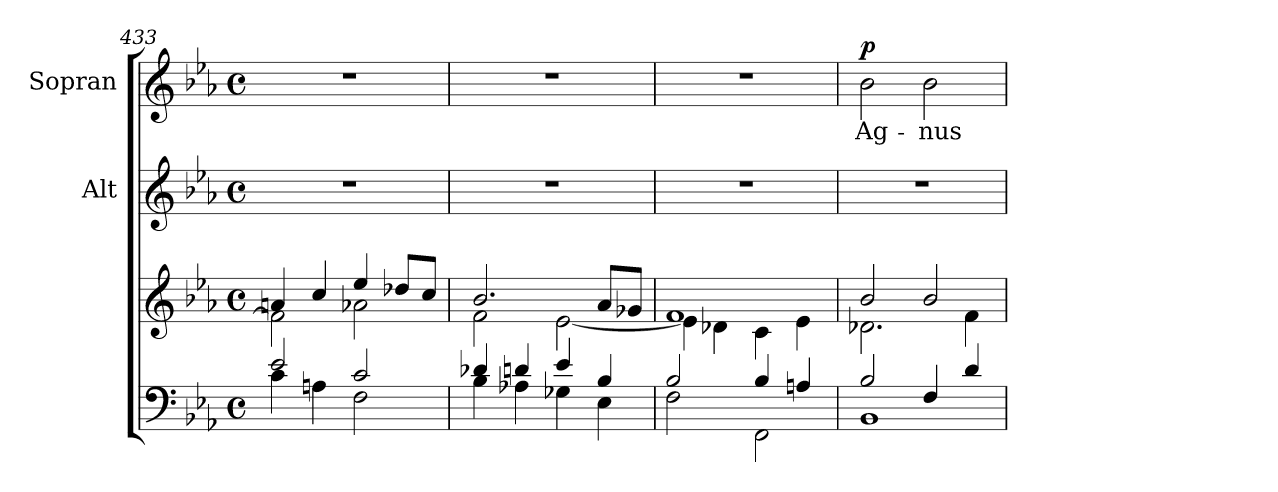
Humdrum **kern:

**kern	**kern	**kern	**kern	**text	**dynam
*part3	*part3	*part2	*part1	*part1	*part1
*staff4	*staff3	*staff2	*staff1	*staff1	*staff1
*	*	*I"Alt	*I"Sopran	*	*
*	*	*I'A.	*I'S.	*	*
!!LO:PB:g=z
*clefF4	*clefG2	*clefG2	*clefG2	*	*
*k[b-e-a-]	*k[b-e-a-]	*k[b-e-a-]	*k[b-e-a-]	*	*
*E-:	*E-:	*E-:	*E-:	*	*
*M4/4	*M4/4	*M4/4	*M4/4	*	*
*met(c)	*met(c)	*met(c)	*met(c)	*	*
=433	=433	=433	=433	=433	=433
*^	*^	*	*	*	*
2e-/	4c\	4an/	2f\]	1r	1r	.	.
.	4An\	4cc/	.	.	.	.	.
2c/	2F\	4ee-/	2a-\	.	.	.	.
.	.	8dd-X/L	.	.	.	.	.
.	.	8cc/J	.	.	.	.	.
=434	=434	=434	=434	=434	=434	=434	=434
4d-X/	4B-\	2.b-/	2f\	1r	1r	.	.
4dn/	4A-X\	.	.	.	.	.	.
4e-/	4G-X\	.	[<2e-\	.	.	.	.
4B-/	4E-\	8a-/L	.	.	.	.	.
.	.	8g-X/J	.	.	.	.	.
=435	=435	=435	=435	=435	=435	=435	=435
2B-/	2F\	1f	4e-\]	1r	1r	.	.
.	.	.	4d-X\	.	.	.	.
4B-/	2FF\	.	4c\	.	.	.	.
4An/	.	.	4e-\	.	.	.	.
=436	=436	=436	=436	=436	=436	=436	=436
!	!	!	!	!	!	!LO:LY:b	!LO:DY:a
2B-/	1BB-	2b-/	2.d-X\	1r	2b-\	Ag-	p
!	!	!	!	!	!	!LO:LY:b	!
4F/	.	2b-/	.	.	2b-\	-nus	.
4d/	.	.	4f\	.	.	.	.
*v	*v	*	*	*	*	*	*
*	*v	*v	*	*	*	*
=	=	=	=	=	=
*-	*-	*-	*-	*-	*-
